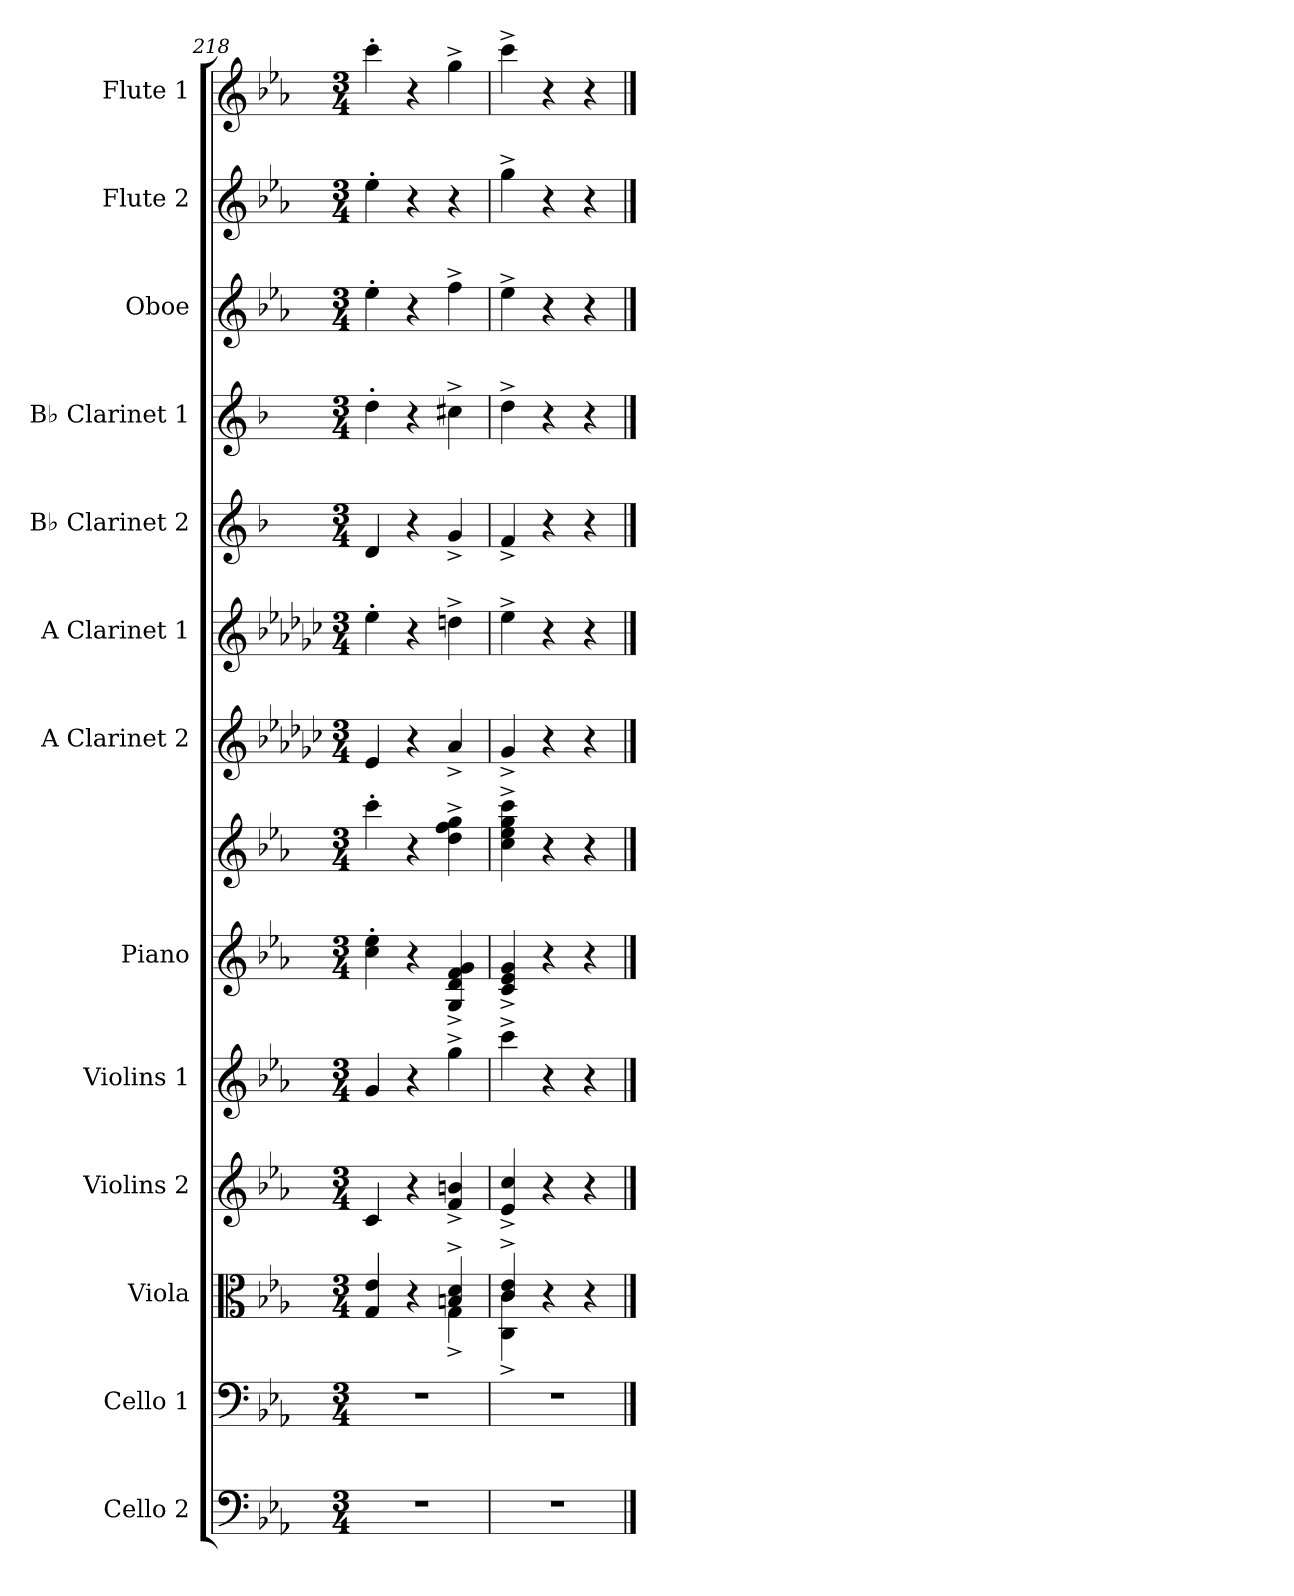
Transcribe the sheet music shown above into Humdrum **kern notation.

**kern	**kern	**kern	**kern	**kern	**kern	**kern	**kern	**kern	**kern	**kern	**kern	**kern	**kern
*part13	*part12	*part11	*part10	*part9	*part8	*part8	*part7	*part6	*part5	*part4	*part3	*part2	*part1
*staff14	*staff13	*staff12	*staff11	*staff10	*staff9	*staff8	*staff7	*staff6	*staff5	*staff4	*staff3	*staff2	*staff1
*I"Cello 2	*I"Cello 1	*I"Viola	*I"Violins 2	*I"Violins 1	*I"Piano	*	*I"A Clarinet 2	*I"A Clarinet 1	*I"B♭ Clarinet 2	*I"B♭ Clarinet 1	*I"Oboe	*I"Flute 2	*I"Flute 1
*	*	*I'Vla.	*I'Vlns. 2	*I'Vlns. 1	*I'Pno.	*	*I'A Cl.	*I'A Cl.	*I'B♭ Cl.	*I'B♭ Cl.	*I'Ob.	*I'Fl.	*I'Fl.
*clefF4	*clefF4	*clefC3	*clefG2	*clefG2	*clefG2	*clefG2	*clefG2	*clefG2	*clefG2	*clefG2	*clefG2	*clefG2	*clefG2
*	*	*	*	*	*	*	*ITrd2c3	*ITrd2c3	*ITrd1c2	*ITrd1c2	*	*	*
*k[b-e-a-]	*k[b-e-a-]	*k[b-e-a-]	*k[b-e-a-]	*k[b-e-a-]	*k[b-e-a-]	*k[b-e-a-]	*k[b-e-a-]	*k[b-e-a-]	*k[b-e-a-]	*k[b-e-a-]	*k[b-e-a-]	*k[b-e-a-]	*k[b-e-a-]
*E-:	*E-:	*E-:	*E-:	*E-:	*E-:	*E-:	*E-:	*E-:	*E-:	*E-:	*E-:	*E-:	*E-:
*M3/4	*M3/4	*M3/4	*M3/4	*M3/4	*M3/4	*M3/4	*M3/4	*M3/4	*M3/4	*M3/4	*M3/4	*M3/4	*M3/4
=218	=218	=218	=218	=218	=218	=218	=218	=218	=218	=218	=218	=218	=218
*	*	*^	*	*	*	*	*	*	*	*	*	*	*
2.r	2.r	4G/ 4e-/	2ryy	4c/	4g/	4cc\' 4ee-\'	4ccc'\	4c/	4cc'\	4c/	4cc'\	4ee-'\	4ee-'\	4ccc'\
.	.	4r	.	4r	4r	4r	4r	4r	4r	4r	4r	4r	4r	4r
.	.	4Bn/^ 4d/^	4G^\	4f/^ 4bn/^	4gg^\	4G/^ 4d/^ 4f/^ 4g/^	4dd\^ 4ff\^ 4gg\^	4f^/	4bn^\	4f^/	4bn^\	4ff^\	4r	4gg^\
!!LO:PB:g=z
=219	=219	=219	=219	=219	=219	=219	=219	=219	=219	=219	=219	=219	=219	=219
2.r	2.r	4c/^ 4e-/^	4C\^ 4c\^	4e-/^ 4cc/^	4ccc^\	4c/^ 4e-/^ 4g/^	4cc\^ 4ee-\^ 4gg\^ 4ccc\^	4e-^/	4cc^\	4e-^/	4cc^\	4ee-^\	4gg^\	4ccc^\
.	.	4r	2ryy	4r	4r	4r	4r	4r	4r	4r	4r	4r	4r	4r
.	.	4r	.	4r	4r	4r	4r	4r	4r	4r	4r	4r	4r	4r
*	*	*v	*v	*	*	*	*	*	*	*	*	*	*	*
==	==	==	==	==	==	==	==	==	==	==	==	==	==
*-	*-	*-	*-	*-	*-	*-	*-	*-	*-	*-	*-	*-	*-
